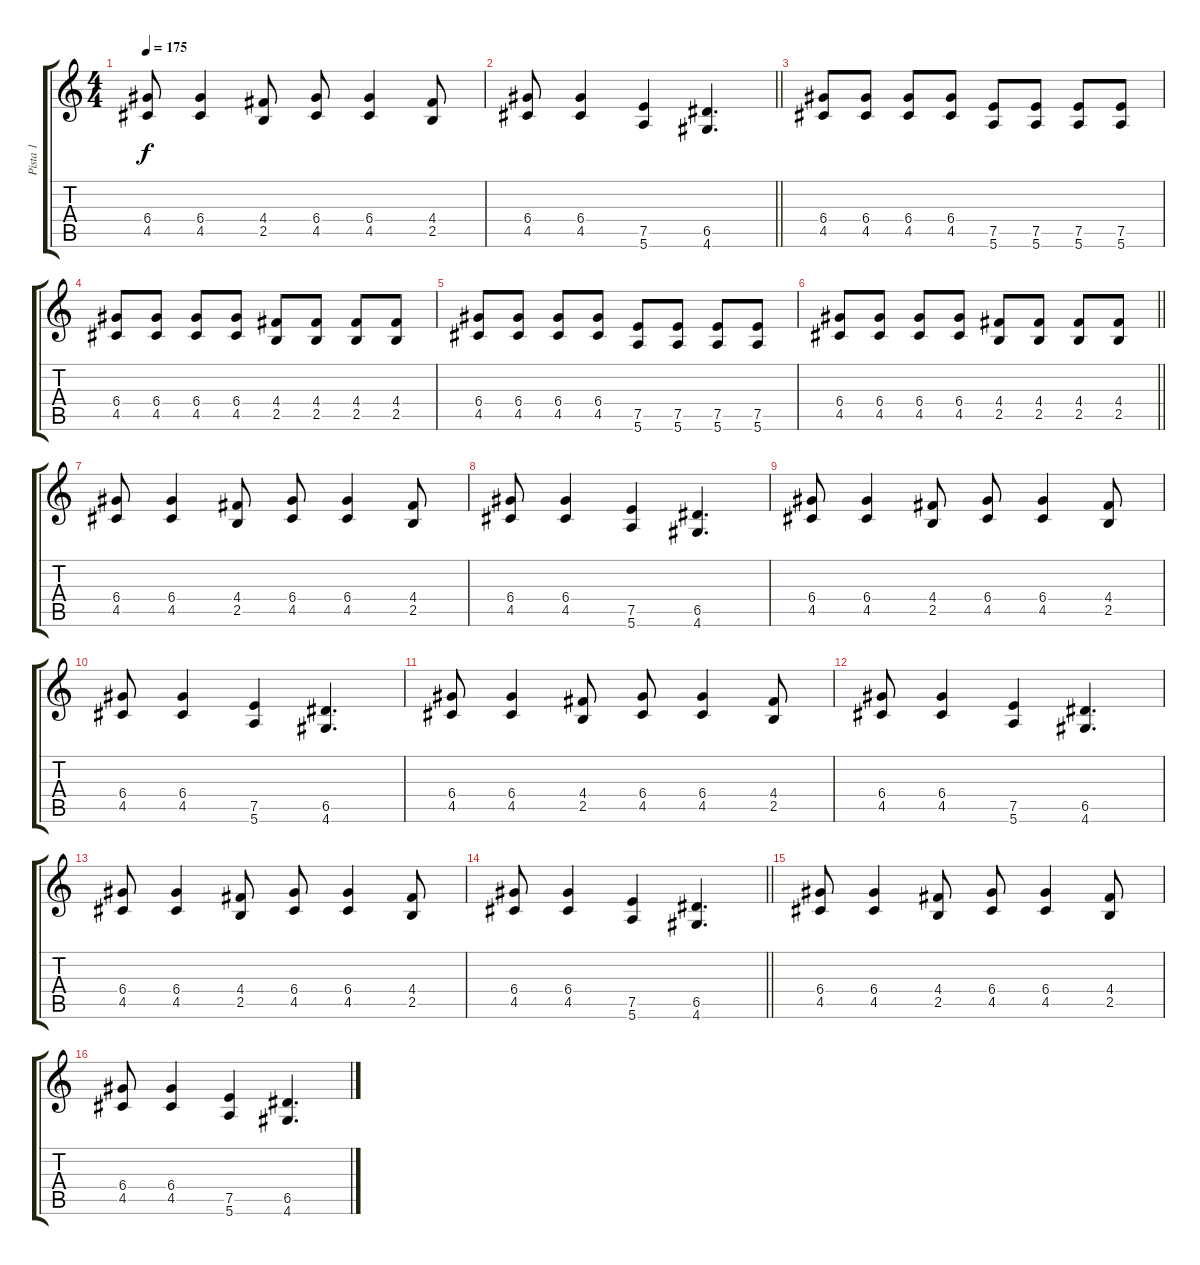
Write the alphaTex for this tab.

\track ("Pista 1" "Pista 1") {instrument distortionguitar}
\staff {score tabs}
\tuning (E4 B3 G3 D3 A2 E2) {hide}
\ts (4 4)
\tempo 175
\clef g2
\ks c
(6.4 4.5).8{dy f} (6.4 4.5).4 (4.4 2.5).8 (6.4 4.5).8 (6.4 4.5).4 (4.4 2.5).8 |
\barLineRight lightlight
(6.4 4.5).8 (6.4 4.5).4 (7.5 5.6).4 (6.5 4.6).4{d} |
(6.4 4.5).8 (6.4 4.5).8 (6.4 4.5).8 (6.4 4.5).8 (7.5 5.6).8 (7.5 5.6).8 (7.5 5.6).8 (7.5 5.6).8 |
(6.4 4.5).8 (6.4 4.5).8 (6.4 4.5).8 (6.4 4.5).8 (4.4 2.5).8 (4.4 2.5).8 (4.4 2.5).8 (4.4 2.5).8 |
(6.4 4.5).8 (6.4 4.5).8 (6.4 4.5).8 (6.4 4.5).8 (7.5 5.6).8 (7.5 5.6).8 (7.5 5.6).8 (7.5 5.6).8 |
\barLineRight lightlight
(6.4 4.5).8 (6.4 4.5).8 (6.4 4.5).8 (6.4 4.5).8 (4.4 2.5).8 (4.4 2.5).8 (4.4 2.5).8 (4.4 2.5).8 |
(6.4 4.5).8 (6.4 4.5).4 (4.4 2.5).8 (6.4 4.5).8 (6.4 4.5).4 (4.4 2.5).8 |
(6.4 4.5).8 (6.4 4.5).4 (7.5 5.6).4 (6.5 4.6).4{d} |
(6.4 4.5).8 (6.4 4.5).4 (4.4 2.5).8 (6.4 4.5).8 (6.4 4.5).4 (4.4 2.5).8 |
(6.4 4.5).8 (6.4 4.5).4 (7.5 5.6).4 (6.5 4.6).4{d} |
(6.4 4.5).8 (6.4 4.5).4 (4.4 2.5).8 (6.4 4.5).8 (6.4 4.5).4 (4.4 2.5).8 |
(6.4 4.5).8 (6.4 4.5).4 (7.5 5.6).4 (6.5 4.6).4{d} |
(6.4 4.5).8 (6.4 4.5).4 (4.4 2.5).8 (6.4 4.5).8 (6.4 4.5).4 (4.4 2.5).8 |
\barLineRight lightlight
(6.4 4.5).8 (6.4 4.5).4 (7.5 5.6).4 (6.5 4.6).4{d} |
(6.4 4.5).8 (6.4 4.5).4 (4.4 2.5).8 (6.4 4.5).8 (6.4 4.5).4 (4.4 2.5).8 |
(6.4 4.5).8 (6.4 4.5).4 (7.5 5.6).4 (6.5 4.6).4{d}
